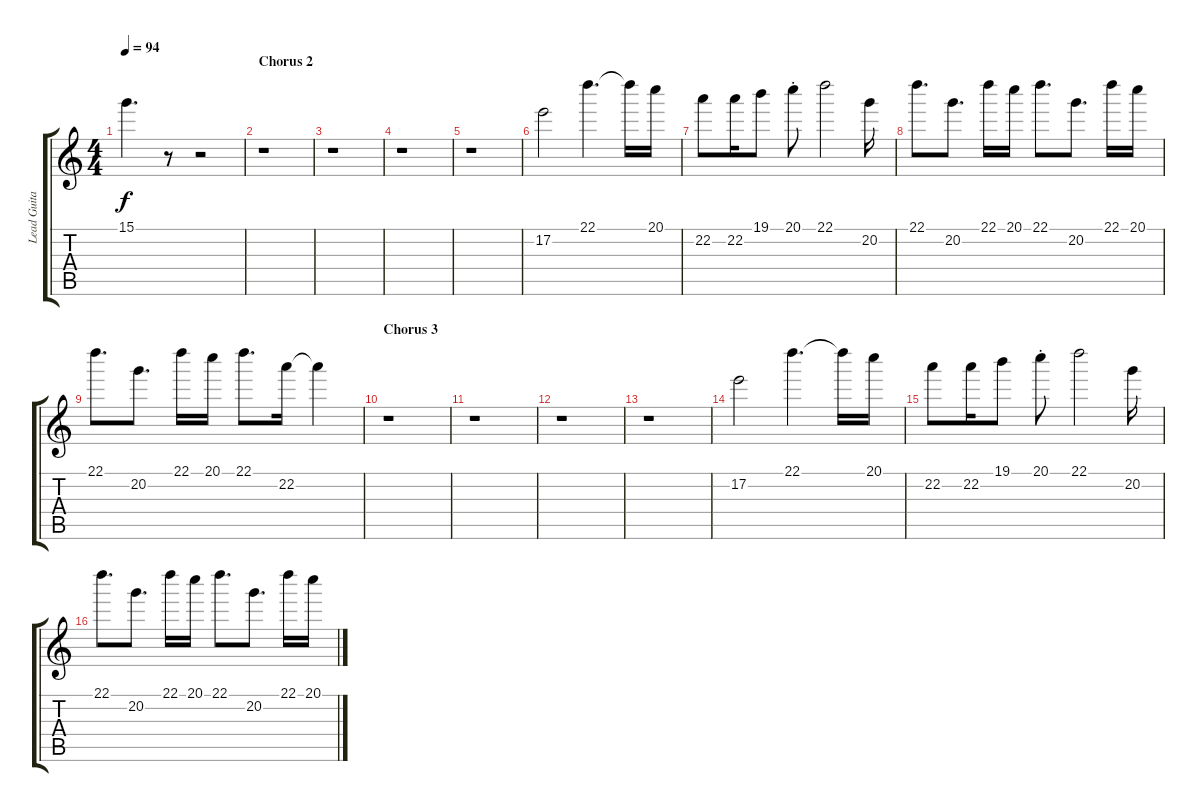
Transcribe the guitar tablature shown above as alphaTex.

\track ("Lead Guitar 2" "Lead Guita") {instrument distortionguitar}
\staff {score tabs}
\tuning (E4 B3 G3 D3 A2 E2) {hide}
\ts (4 4)
\tempo 94
\clef g2
\ks c
15.1{t}.4{d dy f} r.8 r.2 |
\section ("" "Chorus 2")
r.1 |
r.1 |
r.1 |
r.1 |
17.2.2 22.1.4{d} 22.1{t}.16 20.1.16 |
22.2.8 22.2.16 19.1.8 20.1{st}.8 22.1.2 20.2.16 |
22.1.8{d} 20.2.8{d} 22.1.16 20.1.16 22.1.8{d} 20.2.8{d} 22.1.16 20.1.16 |
22.1.8{d} 20.2.8{d} 22.1.16 20.1.16 22.1.8{d} 22.2.16 22.2{t}.4 |
\section ("" "Chorus 3")
r.1 |
r.1 |
r.1 |
r.1 |
17.2.2 22.1.4{d} 22.1{t}.16 20.1.16 |
22.2.8 22.2.16 19.1.8 20.1{st}.8 22.1.2 20.2.16 |
22.1.8{d} 20.2.8{d} 22.1.16 20.1.16 22.1.8{d} 20.2.8{d} 22.1.16 20.1.16
